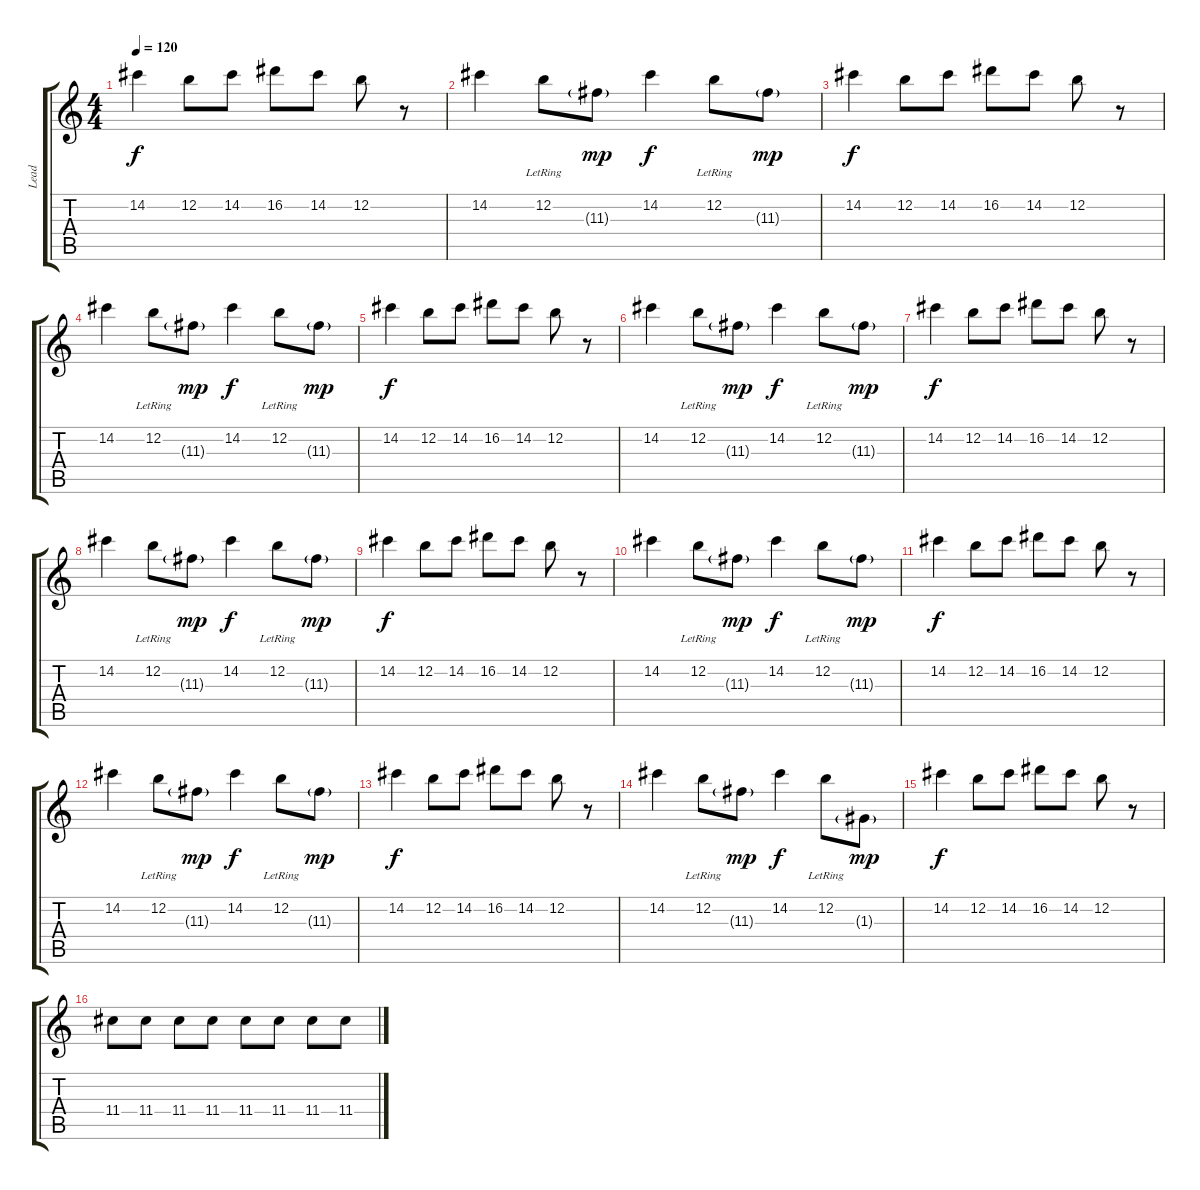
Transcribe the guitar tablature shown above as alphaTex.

\track ("Lead" "Lead") {instrument distortionguitar}
\staff {score tabs}
\tuning (E4 B3 G3 D3 A2 E2) {hide}
\ts (4 4)
\tempo 120
\clef g2
\ks c
14.2.4{dy f} 12.2.8 14.2.8 16.2.8 14.2.8 12.2.8 r.8 |
14.2.4 12.2{lr}.8 11.3{g}.8{dy mp} 14.2.4{dy f} 12.2{lr}.8 11.3{g}.8{dy mp} |
14.2.4{dy f} 12.2.8 14.2.8 16.2.8 14.2.8 12.2.8 r.8 |
14.2.4 12.2{lr}.8 11.3{g}.8{dy mp} 14.2.4{dy f} 12.2{lr}.8 11.3{g}.8{dy mp} |
14.2.4{dy f} 12.2.8 14.2.8 16.2.8 14.2.8 12.2.8 r.8 |
14.2.4 12.2{lr}.8 11.3{g}.8{dy mp} 14.2.4{dy f} 12.2{lr}.8 11.3{g}.8{dy mp} |
14.2.4{dy f} 12.2.8 14.2.8 16.2.8 14.2.8 12.2.8 r.8 |
14.2.4 12.2{lr}.8 11.3{g}.8{dy mp} 14.2.4{dy f} 12.2{lr}.8 11.3{g}.8{dy mp} |
14.2.4{dy f} 12.2.8 14.2.8 16.2.8 14.2.8 12.2.8 r.8 |
14.2.4 12.2{lr}.8 11.3{g}.8{dy mp} 14.2.4{dy f} 12.2{lr}.8 11.3{g}.8{dy mp} |
14.2.4{dy f} 12.2.8 14.2.8 16.2.8 14.2.8 12.2.8 r.8 |
14.2.4 12.2{lr}.8 11.3{g}.8{dy mp} 14.2.4{dy f} 12.2{lr}.8 11.3{g}.8{dy mp} |
14.2.4{dy f} 12.2.8 14.2.8 16.2.8 14.2.8 12.2.8 r.8 |
14.2.4 12.2{lr}.8 11.3{g}.8{dy mp} 14.2.4{dy f} 12.2{lr}.8 1.3{g}.8{dy mp} |
14.2.4{dy f} 12.2.8 14.2.8 16.2.8 14.2.8 12.2.8 r.8 |
11.4.8 11.4.8 11.4.8 11.4.8 11.4.8 11.4.8 11.4.8 11.4.8
